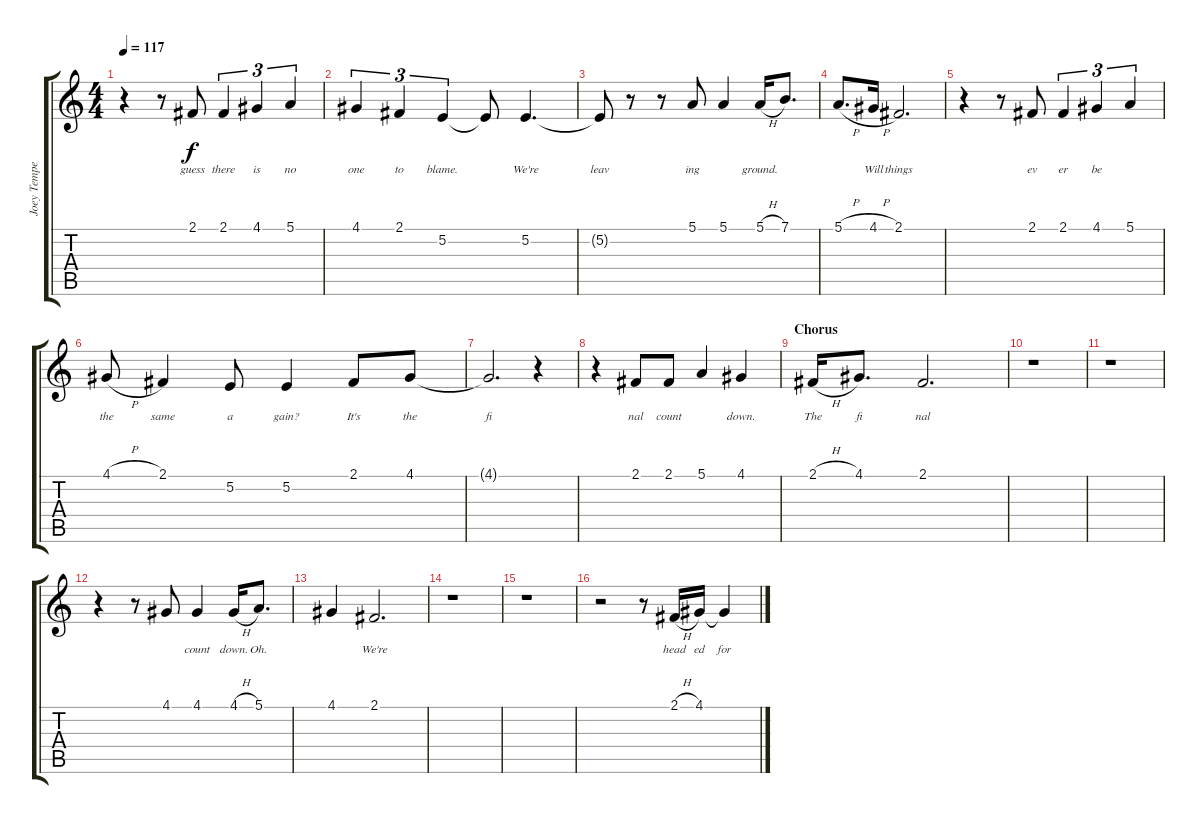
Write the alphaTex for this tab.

\track ("Joey Tempest (Vocals)" "Joey Tempe") {instrument clarinet}
\staff {score tabs}
\tuning (E4 B3 G3 D3 A2 E2) {hide}
\ts (4 4)
\tempo 117
\clef g2
\ks c
r.4{dy f} r.8 2.1.8{lyrics (0 "guess") lyrics (1 "") lyrics (2 "") lyrics (3 "") lyrics (4 "")} 2.1.4{tu (3 2) lyrics (0 "there") lyrics (1 "") lyrics (2 "") lyrics (3 "") lyrics (4 "")} 4.1.4{tu (3 2) lyrics (0 "is") lyrics (1 "") lyrics (2 "") lyrics (3 "") lyrics (4 "")} 5.1.4{tu (3 2) lyrics (0 "no") lyrics (1 "") lyrics (2 "") lyrics (3 "") lyrics (4 "")} |
4.1.4{tu (3 2) lyrics (0 "one") lyrics (1 "") lyrics (2 "") lyrics (3 "") lyrics (4 "")} 2.1.4{tu (3 2) lyrics (0 "to") lyrics (1 "") lyrics (2 "") lyrics (3 "") lyrics (4 "")} 5.2.4{tu (3 2) lyrics (0 "blame.") lyrics (1 "") lyrics (2 "") lyrics (3 "") lyrics (4 "")} 5.2{t}.8{lyrics (0 "") lyrics (1 "") lyrics (2 "") lyrics (3 "") lyrics (4 "")} 5.2.4{d lyrics (0 "We're") lyrics (1 "") lyrics (2 "") lyrics (3 "") lyrics (4 "")} |
5.2{t}.8{lyrics (0 "leav") lyrics (1 "") lyrics (2 "") lyrics (3 "") lyrics (4 "")} r.8 r.8 5.1.8{lyrics (0 "ing") lyrics (1 "") lyrics (2 "") lyrics (3 "") lyrics (4 "")} 5.1.4{lyrics (0 "") lyrics (1 "") lyrics (2 "") lyrics (3 "") lyrics (4 "")} 5.1{h}.16{lyrics (0 "ground.") lyrics (1 "") lyrics (2 "") lyrics (3 "") lyrics (4 "")} 7.1.8{d lyrics (0 "") lyrics (1 "") lyrics (2 "") lyrics (3 "") lyrics (4 "")} |
5.1{h}.8{d lyrics (0 "") lyrics (1 "") lyrics (2 "") lyrics (3 "") lyrics (4 "")} 4.1{h}.16{lyrics (0 "Will") lyrics (1 "") lyrics (2 "") lyrics (3 "") lyrics (4 "")} 2.1.2{d lyrics (0 "things") lyrics (1 "") lyrics (2 "") lyrics (3 "") lyrics (4 "")} |
r.4 r.8 2.1.8{lyrics (0 "ev") lyrics (1 "") lyrics (2 "") lyrics (3 "") lyrics (4 "")} 2.1.4{tu (3 2) lyrics (0 "er") lyrics (1 "") lyrics (2 "") lyrics (3 "") lyrics (4 "")} 4.1.4{tu (3 2) lyrics (0 "be") lyrics (1 "") lyrics (2 "") lyrics (3 "") lyrics (4 "")} 5.1.4{tu (3 2) lyrics (0 "") lyrics (1 "") lyrics (2 "") lyrics (3 "") lyrics (4 "")} |
4.1{h}.8{lyrics (0 "the") lyrics (1 "") lyrics (2 "") lyrics (3 "") lyrics (4 "")} 2.1.4{lyrics (0 "same") lyrics (1 "") lyrics (2 "") lyrics (3 "") lyrics (4 "")} 5.2.8{lyrics (0 "a") lyrics (1 "") lyrics (2 "") lyrics (3 "") lyrics (4 "")} 5.2.4{lyrics (0 "gain?") lyrics (1 "") lyrics (2 "") lyrics (3 "") lyrics (4 "")} 2.1.8{lyrics (0 "It's") lyrics (1 "") lyrics (2 "") lyrics (3 "") lyrics (4 "")} 4.1.8{lyrics (0 "the") lyrics (1 "") lyrics (2 "") lyrics (3 "") lyrics (4 "")} |
4.1{t}.2{d lyrics (0 "fi") lyrics (1 "") lyrics (2 "") lyrics (3 "") lyrics (4 "")} r.4 |
r.4 2.1.8{lyrics (0 "nal") lyrics (1 "") lyrics (2 "") lyrics (3 "") lyrics (4 "")} 2.1.8{lyrics (0 "count") lyrics (1 "") lyrics (2 "") lyrics (3 "") lyrics (4 "")} 5.1.4{lyrics (0 "") lyrics (1 "") lyrics (2 "") lyrics (3 "") lyrics (4 "")} 4.1.4{lyrics (0 "down.") lyrics (1 "") lyrics (2 "") lyrics (3 "") lyrics (4 "")} |
\section ("" "Chorus")
2.1{h}.16{lyrics (0 "The") lyrics (1 "") lyrics (2 "") lyrics (3 "") lyrics (4 "")} 4.1.8{d lyrics (0 "fi") lyrics (1 "") lyrics (2 "") lyrics (3 "") lyrics (4 "")} 2.1.2{d lyrics (0 "nal") lyrics (1 "") lyrics (2 "") lyrics (3 "") lyrics (4 "")} |
r.1 |
r.1 |
r.4 r.8 4.1.8{lyrics (0 "") lyrics (1 "") lyrics (2 "") lyrics (3 "") lyrics (4 "")} 4.1.4{lyrics (0 "count") lyrics (1 "") lyrics (2 "") lyrics (3 "") lyrics (4 "")} 4.1{h}.16{lyrics (0 "down.") lyrics (1 "") lyrics (2 "") lyrics (3 "") lyrics (4 "")} 5.1.8{d lyrics (0 "Oh.") lyrics (1 "") lyrics (2 "") lyrics (3 "") lyrics (4 "")} |
4.1.4{lyrics (0 "") lyrics (1 "") lyrics (2 "") lyrics (3 "") lyrics (4 "")} 2.1.2{d lyrics (0 "We're") lyrics (1 "") lyrics (2 "") lyrics (3 "") lyrics (4 "")} |
r.1 |
r.1 |
r.2 r.8 2.1{h}.16{lyrics (0 "head") lyrics (1 "") lyrics (2 "") lyrics (3 "") lyrics (4 "")} 4.1.16{lyrics (0 "ed") lyrics (1 "") lyrics (2 "") lyrics (3 "") lyrics (4 "")} 4.1{t}.4{lyrics (0 "for") lyrics (1 "") lyrics (2 "") lyrics (3 "") lyrics (4 "")}
